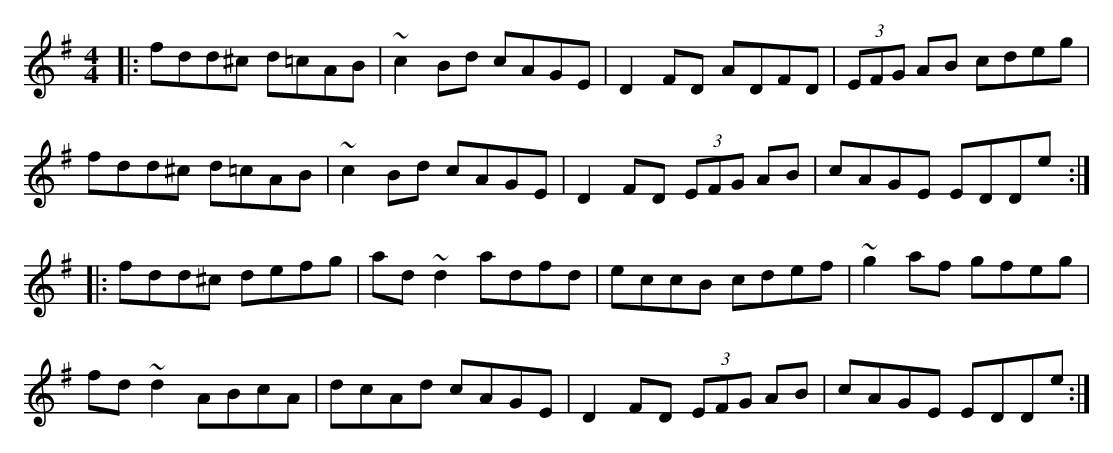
X:1
M:4/4
K:Dmix
|:fdd^c d=cAB|~c2Bd cAGE|D2FD ADFD|(3EFG AB cdeg|
fdd^c d=cAB|~c2Bd cAGE|D2FD (3EFG AB|cAGE EDDe:|
|:fdd^c defg|ad~d2 adfd|eccB cdef|~g2af gfeg|
fd~d2 ABcA|dcAd cAGE|D2FD (3EFG AB|cAGE EDDe:|
